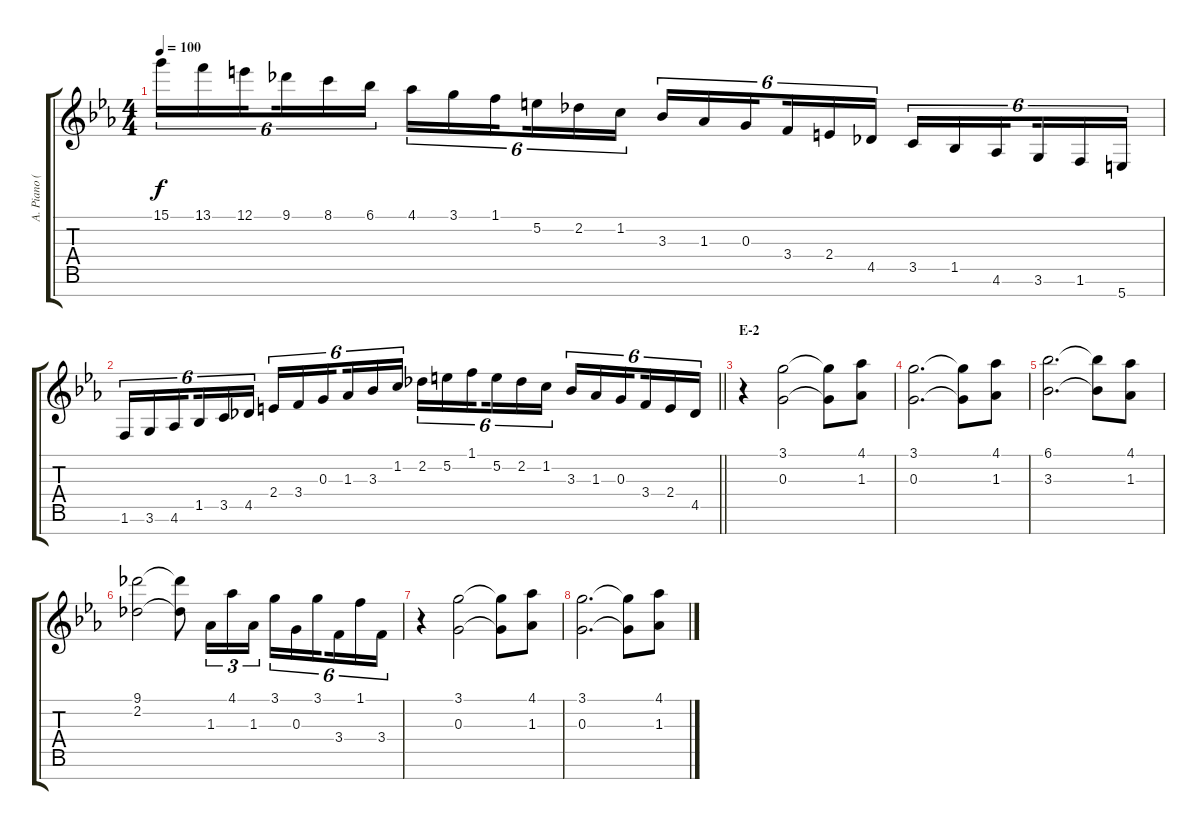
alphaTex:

\track ("A. Piano (Right Hand)" "A. Piano (") {instrument acousticgrandpiano}
\staff {score tabs}
\tuning (E5 B4 G4 D4 A3 E3 B2) {hide}
\ts (4 4)
\tempo 100
\clef g2
\ks eb
15.1.16{tu (6 4) dy f} 13.1.16{tu (6 4)} 12.1.16{tu (6 4) beam splitsecondary} 9.1.16{tu (6 4)} 8.1.16{tu (6 4)} 6.1.16{tu (6 4)} 4.1.16{tu (6 4)} 3.1.16{tu (6 4)} 1.1.16{tu (6 4) beam splitsecondary} 5.2.16{tu (6 4)} 2.2.16{tu (6 4)} 1.2.16{tu (6 4)} 3.3.16{tu (6 4)} 1.3.16{tu (6 4)} 0.3.16{tu (6 4) beam splitsecondary} 3.4.16{tu (6 4)} 2.4.16{tu (6 4)} 4.5.16{tu (6 4)} 3.5.16{tu (6 4)} 1.5.16{tu (6 4)} 4.6.16{tu (6 4) beam splitsecondary} 3.6.16{tu (6 4)} 1.6.16{tu (6 4)} 5.7.16{tu (6 4)} |
\barLineRight lightlight
1.6.16{tu (6 4)} 3.6.16{tu (6 4)} 4.6.16{tu (6 4) beam splitsecondary} 1.5.16{tu (6 4)} 3.5.16{tu (6 4)} 4.5.16{tu (6 4)} 2.4.16{tu (6 4)} 3.4.16{tu (6 4)} 0.3.16{tu (6 4) beam splitsecondary} 1.3.16{tu (6 4)} 3.3.16{tu (6 4)} 1.2.16{tu (6 4)} 2.2.16{tu (6 4)} 5.2.16{tu (6 4)} 1.1.16{tu (6 4) beam splitsecondary} 5.2.16{tu (6 4)} 2.2.16{tu (6 4)} 1.2.16{tu (6 4)} 3.3.16{tu (6 4)} 1.3.16{tu (6 4)} 0.3.16{tu (6 4) beam splitsecondary} 3.4.16{tu (6 4)} 2.4.16{tu (6 4)} 4.5.16{tu (6 4)} |
\section ("" "E-2")
r.4 (3.1 0.3).2 (3.1{t} 0.3{t}).8 (4.1 1.3).8 |
(3.1 0.3).2{d} (3.1{t} 0.3{t}).8 (4.1 1.3).8 |
(6.1 3.3).2{d} (6.1{t} 3.3{t}).8 (4.1 1.3).8 |
(9.1 2.2).2 (9.1{t} 2.2{t}).8 1.3.16{tu (3 2)} 4.1.16{tu (3 2)} 1.3.16{tu (3 2)} 3.1.16{tu (6 4)} 0.3.16{tu (6 4)} 3.1.16{tu (6 4) beam splitsecondary} 3.4.16{tu (6 4)} 1.1.16{tu (6 4)} 3.4.16{tu (6 4)} |
r.4 (3.1 0.3).2 (3.1{t} 0.3{t}).8 (4.1 1.3).8 |
(3.1 0.3).2{d} (3.1{t} 0.3{t}).8 (4.1 1.3).8
